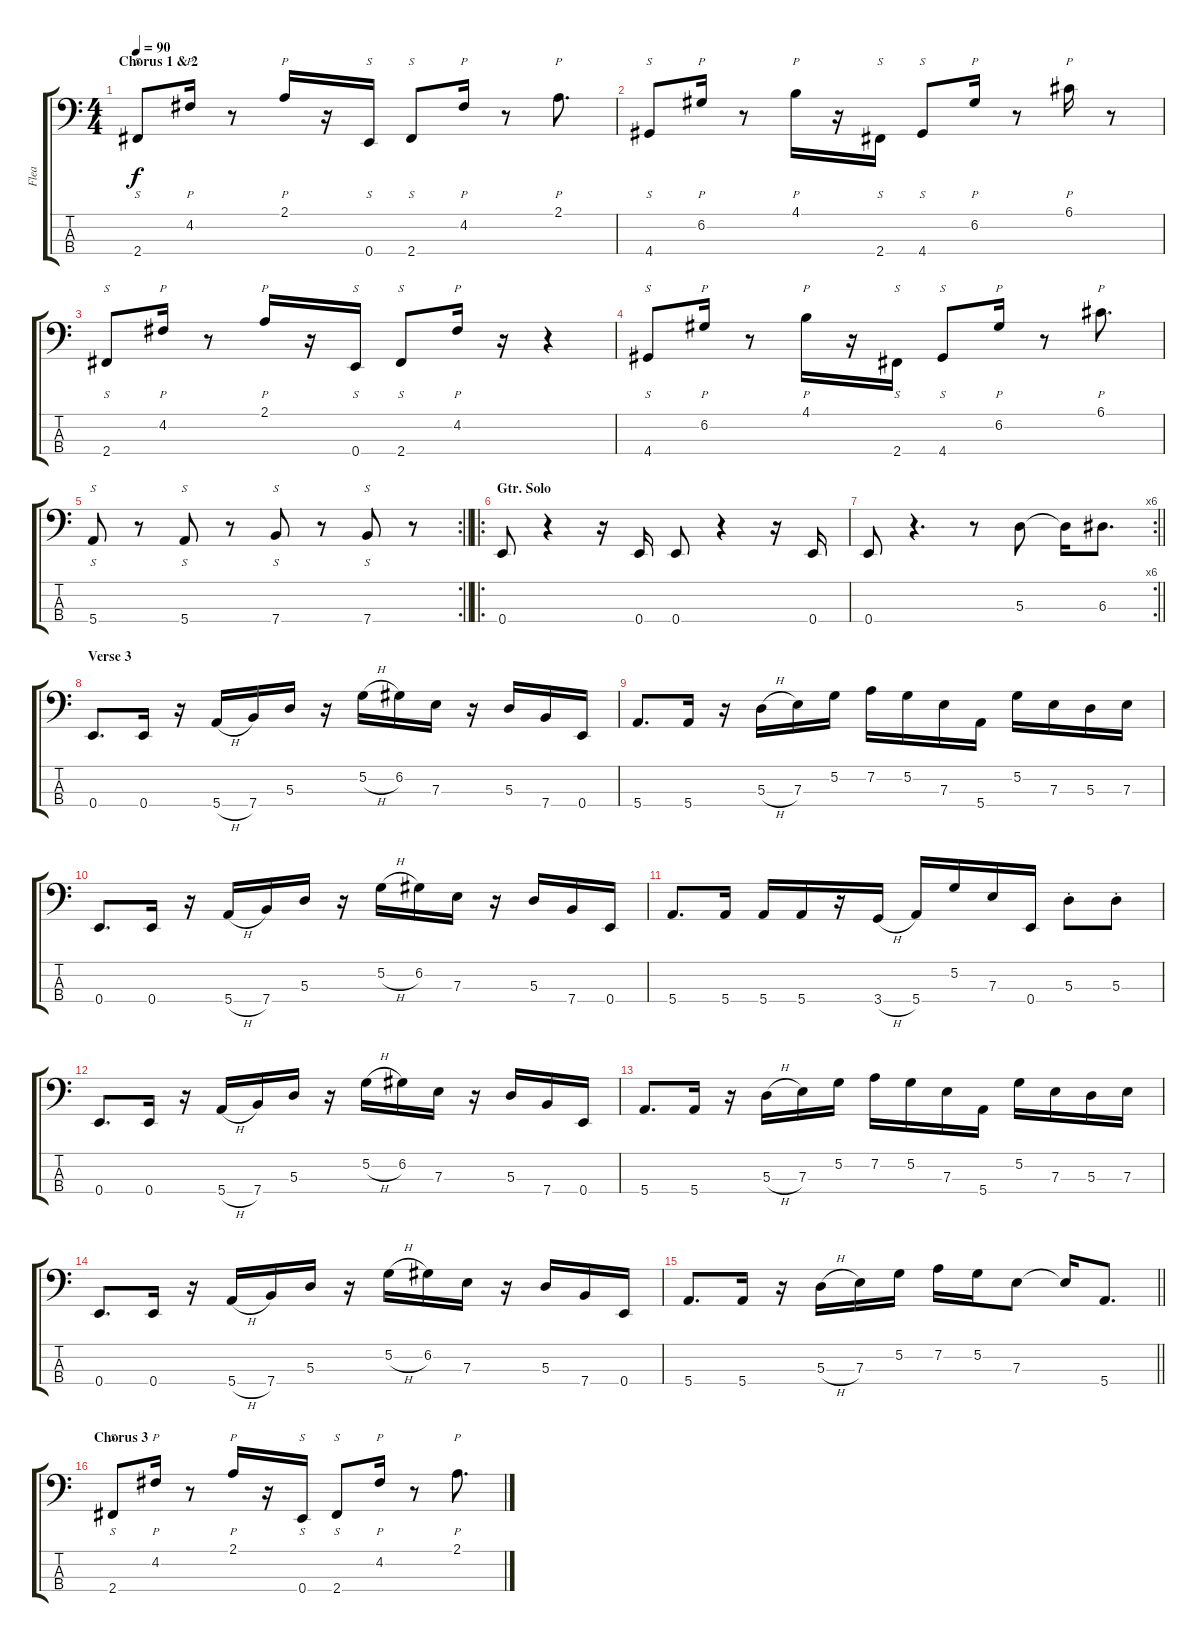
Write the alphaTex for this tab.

\track ("Flea " "Flea ") {instrument electricbassfinger}
\staff {score tabs}
\tuning (G2 D2 A1 E1) {hide}
\ts (4 4)
\section ("" "Chorus 1 & 2")
\tempo 90
\clef f4
\ks c
2.4.8{s dy f instrument slapbass1} 4.2.16{p} r.8 2.1.16{p} r.16 0.4.16{s} 2.4.8{s} 4.2.16{p} r.8 2.1.8{p d} |
4.4.8{s} 6.2.16{p} r.8 4.1.16{p} r.16 2.4.16{s} 4.4.8{s} 6.2.16{p} r.8 6.1.16{p} r.8 |
2.4.8{s} 4.2.16{p} r.8 2.1.16{p} r.16 0.4.16{s} 2.4.8{s} 4.2.16{p} r.16 r.4 |
4.4.8{s} 6.2.16{p} r.8 4.1.16{p} r.16 2.4.16{s} 4.4.8{s} 6.2.16{p} r.8 6.1.8{p d} |
\rc 2
\barLineRight lightlight
5.4.8{s} r.8 5.4.8{s} r.8 7.4.8{s} r.8 7.4.8{s} r.8 |
\ro
\section ("" "Gtr. Solo")
0.4.8{instrument electricbassfinger} r.4 r.16 0.4.16 0.4.8 r.4 r.16 0.4.16 |
\rc 6
\barLineRight lightlight
0.4.8 r.4{d} r.8 5.3.8 5.3{t}.16 6.3.8{d} |
\section ("" "Verse 3")
0.4.8{d} 0.4.16 r.16 5.4{h}.16 7.4.16 5.3.16 r.16 5.2{h}.16 6.2.16 7.3.16 r.16 5.3.16 7.4.16 0.4.16 |
5.4.8{d} 5.4.16 r.16 5.3{h}.16 7.3.16 5.2.16 7.2.16 5.2.16 7.3.16 5.4.16 5.2.16 7.3.16 5.3.16 7.3.16 |
0.4.8{d} 0.4.16 r.16 5.4{h}.16 7.4.16 5.3.16 r.16 5.2{h}.16 6.2.16 7.3.16 r.16 5.3.16 7.4.16 0.4.16 |
5.4.8{d} 5.4.16 5.4.16 5.4.16 r.16 3.4{h}.16 5.4.16 5.2.16 7.3.16 0.4.16 5.3{st}.8 5.3{st}.8 |
0.4.8{d} 0.4.16 r.16 5.4{h}.16 7.4.16 5.3.16 r.16 5.2{h}.16 6.2.16 7.3.16 r.16 5.3.16 7.4.16 0.4.16 |
5.4.8{d} 5.4.16 r.16 5.3{h}.16 7.3.16 5.2.16 7.2.16 5.2.16 7.3.16 5.4.16 5.2.16 7.3.16 5.3.16 7.3.16 |
0.4.8{d} 0.4.16 r.16 5.4{h}.16 7.4.16 5.3.16 r.16 5.2{h}.16 6.2.16 7.3.16 r.16 5.3.16 7.4.16 0.4.16 |
\barLineRight lightlight
5.4.8{d} 5.4.16 r.16 5.3{h}.16 7.3.16 5.2.16 7.2.16 5.2.16 7.3.8 7.3{t}.16 5.4.8{d} |
\section ("" "Chorus 3")
2.4.8{s instrument slapbass1} 4.2.16{p} r.8 2.1.16{p} r.16 0.4.16{s} 2.4.8{s} 4.2.16{p} r.8 2.1.8{p d}
